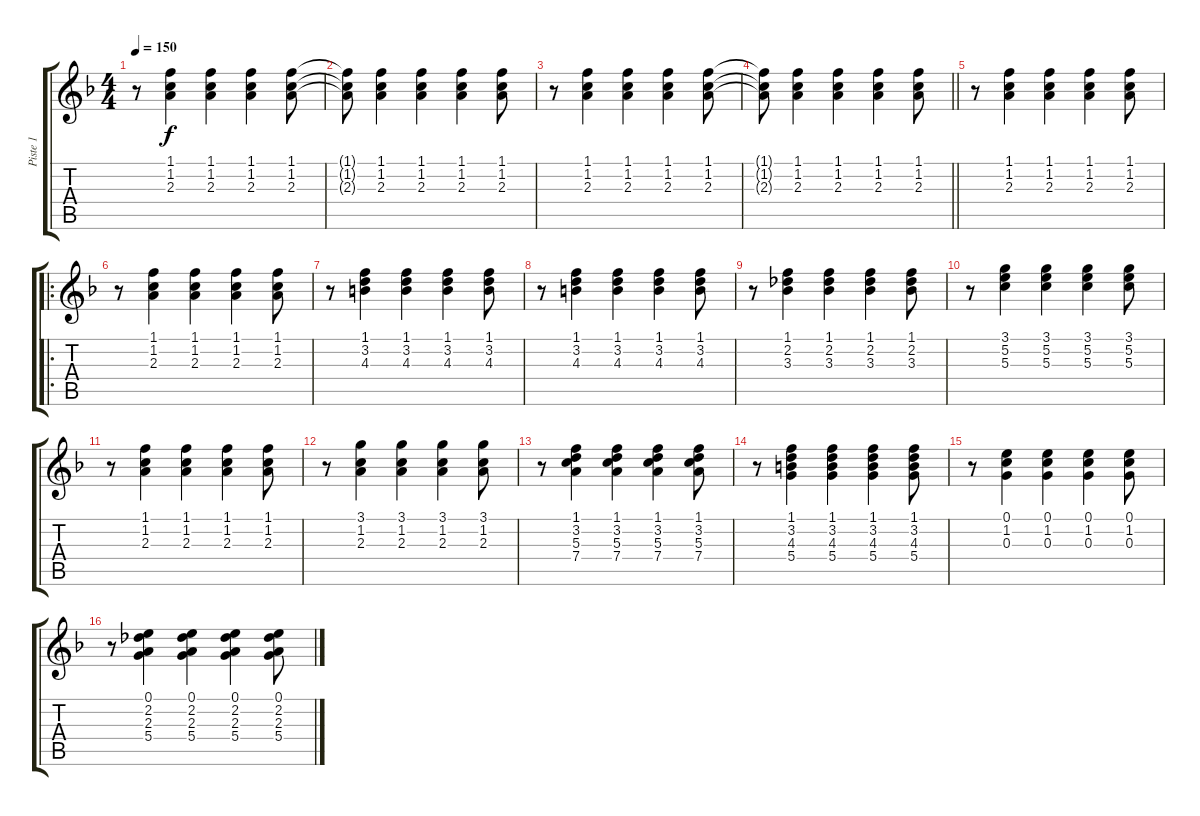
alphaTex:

\track ("Piste 1" "Piste 1") {instrument acousticguitarnylon}
\staff {score tabs}
\tuning (E4 B3 G3 D3 A2 E2) {hide}
\ts (4 4)
\tempo 150
\clef g2
\ks f
r.8{dy f instrument acousticguitarnylon} (1.1 1.2 2.3).4 (1.1 1.2 2.3).4 (1.1 1.2 2.3).4 (1.1 1.2 2.3).8 |
(1.1{t} 1.2{t} 2.3{t}).8 (1.1 1.2 2.3).4 (1.1 1.2 2.3).4 (1.1 1.2 2.3).4 (1.1 1.2 2.3).8 |
r.8 (1.1 1.2 2.3).4 (1.1 1.2 2.3).4 (1.1 1.2 2.3).4 (1.1 1.2 2.3).8 |
\barLineRight lightlight
(1.1{t} 1.2{t} 2.3{t}).8 (1.1 1.2 2.3).4 (1.1 1.2 2.3).4 (1.1 1.2 2.3).4 (1.1 1.2 2.3).8 |
r.8 (1.1 1.2 2.3).4 (1.1 1.2 2.3).4 (1.1 1.2 2.3).4 (1.1 1.2 2.3).8 |
\ro
r.8 (1.1 1.2 2.3).4 (1.1 1.2 2.3).4 (1.1 1.2 2.3).4 (1.1 1.2 2.3).8 |
r.8 (1.1 3.2 4.3).4 (1.1 3.2 4.3).4 (1.1 3.2 4.3).4 (1.1 3.2 4.3).8 |
r.8 (1.1 3.2 4.3).4 (1.1 3.2 4.3).4 (1.1 3.2 4.3).4 (1.1 3.2 4.3).8 |
r.8 (1.1 2.2 3.3).4 (1.1 2.2 3.3).4 (1.1 2.2 3.3).4 (1.1 2.2 3.3).8 |
r.8 (3.1 5.2 5.3).4 (3.1 5.2 5.3).4 (3.1 5.2 5.3).4 (3.1 5.2 5.3).8 |
r.8 (1.1 1.2 2.3).4 (1.1 1.2 2.3).4 (1.1 1.2 2.3).4 (1.1 1.2 2.3).8 |
r.8 (3.1 1.2 2.3).4 (3.1 1.2 2.3).4 (3.1 1.2 2.3).4 (3.1 1.2 2.3).8 |
r.8 (1.1 3.2 5.3 7.4).4 (1.1 3.2 5.3 7.4).4 (1.1 3.2 5.3 7.4).4 (1.1 3.2 5.3 7.4).8 |
r.8 (1.1 3.2 4.3 5.4).4 (1.1 3.2 4.3 5.4).4 (1.1 3.2 4.3 5.4).4 (1.1 3.2 4.3 5.4).8 |
r.8 (0.1 1.2 0.3).4 (0.1 1.2 0.3).4 (0.1 1.2 0.3).4 (0.1 1.2 0.3).8 |
r.8 (0.1 2.2 2.3 5.4).4 (0.1 2.2 2.3 5.4).4 (0.1 2.2 2.3 5.4).4 (0.1 2.2 2.3 5.4).8
